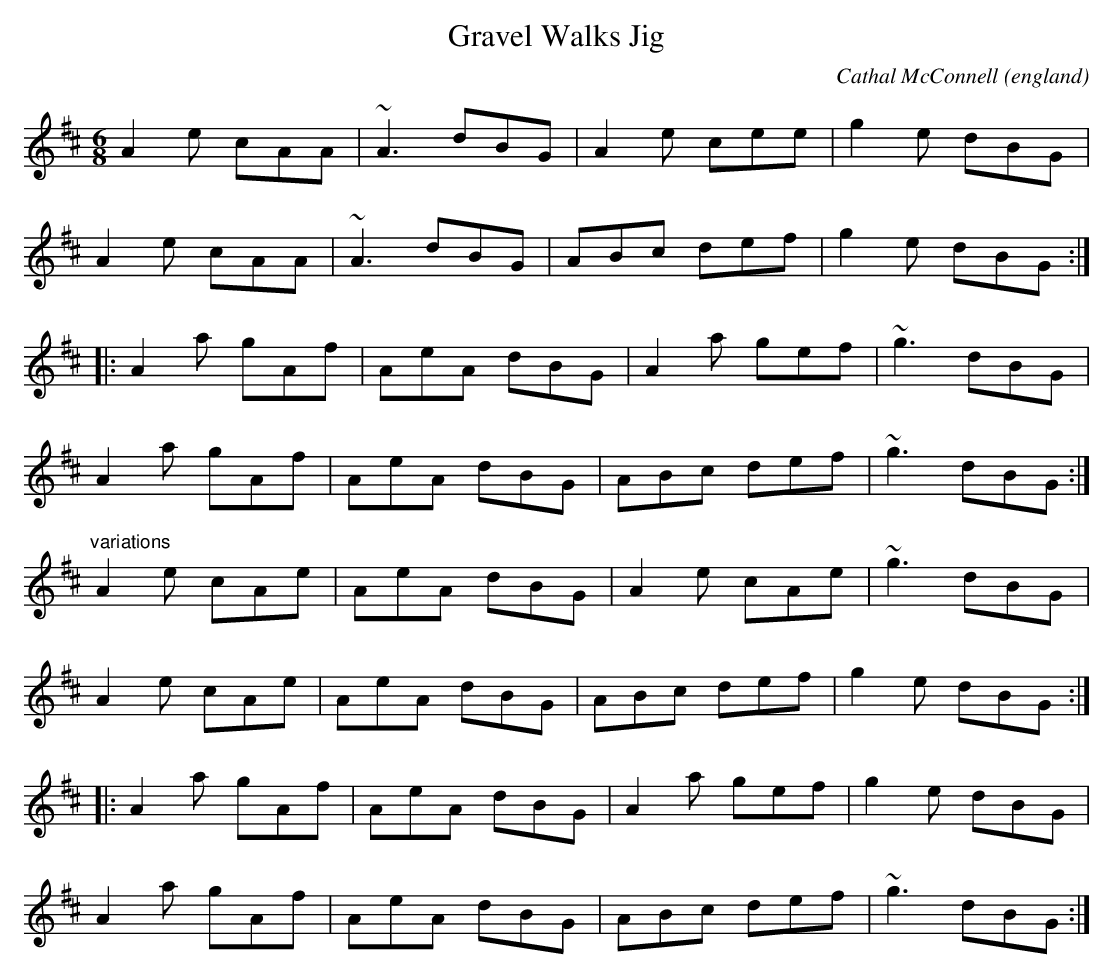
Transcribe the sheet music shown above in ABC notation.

X:1
T:Gravel Walks Jig
O:england
C:Cathal McConnell
M:6/8
K:Amix
A2e cAA|~A3 dBG|A2e cee|g2e dBG|
A2e cAA|~A3 dBG|ABc def|g2e dBG:|
|:A2a gAf|AeA dBG|A2a gef|~g3 dBG|
A2a gAf|AeA dBG|ABc def|~g3 dBG:|
"variations"
A2e cAe|AeA dBG|A2e cAe|~g3 dBG|
A2e cAe|AeA dBG|ABc def|g2e dBG:|
|:A2a gAf|AeA dBG|A2a gef|g2e dBG|
A2a gAf|AeA dBG|ABc def|~g3 dBG:|
